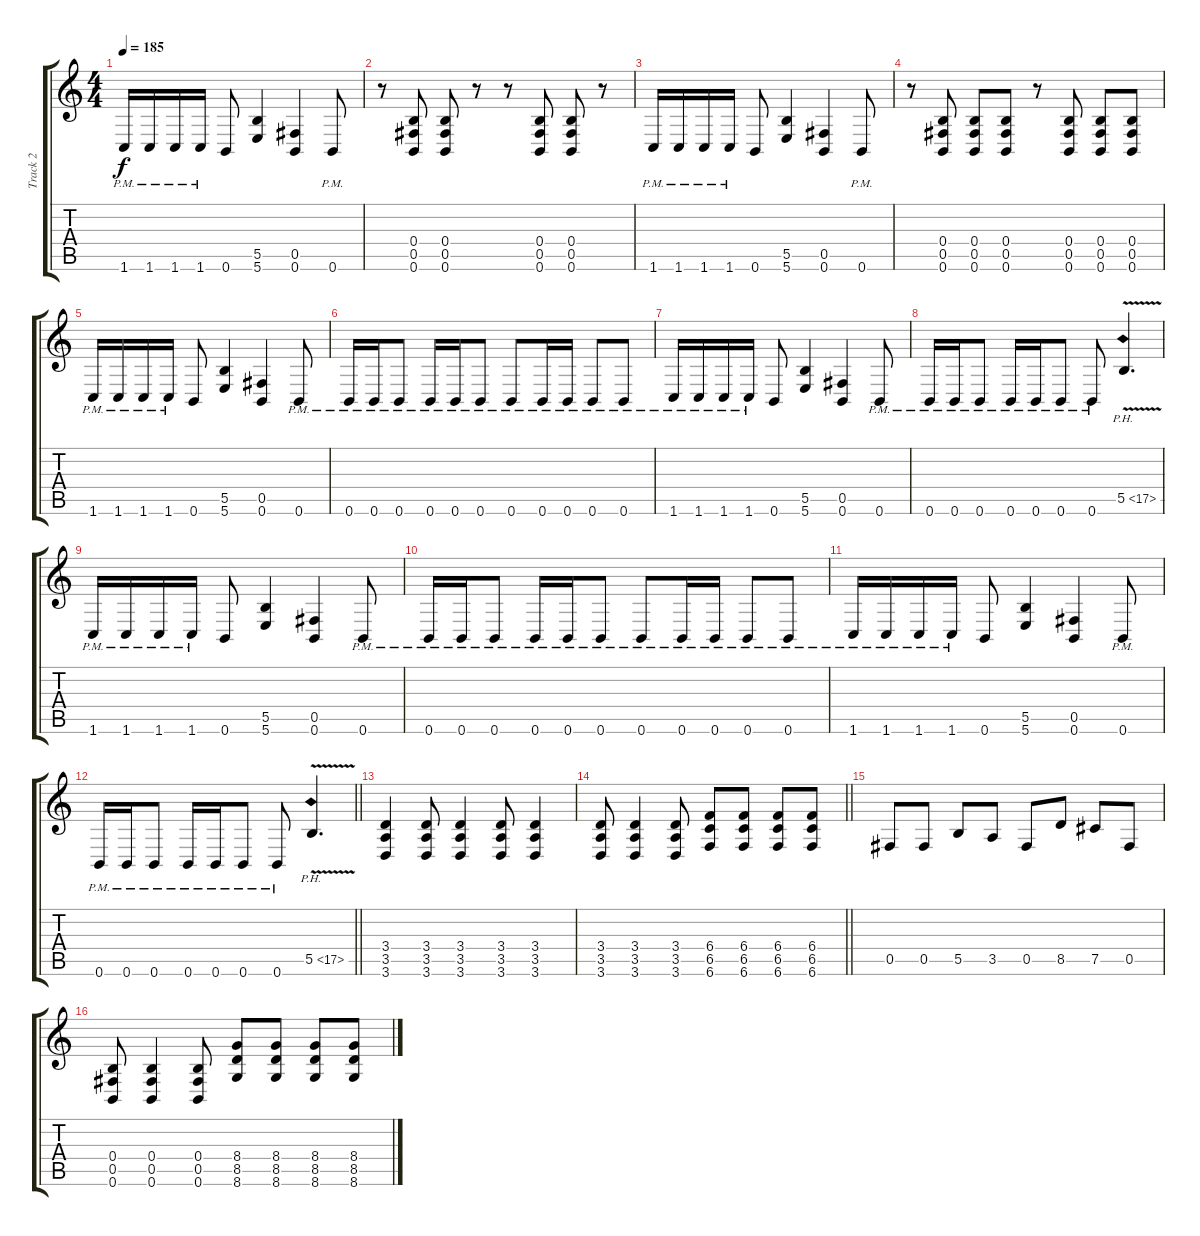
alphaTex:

\track ("Track 2" "Track 2") {instrument distortionguitar}
\staff {score tabs}
\tuning (Db4 Ab3 E3 B2 Gb2 B1) {hide}
\ts (4 4)
\tempo 185
\clef g2
\ks c
1.6{pm}.16{dy f} 1.6{pm}.16 1.6{pm}.16 1.6{pm}.16 0.6.8 (5.5 5.6).4 (0.5 0.6).4 0.6{pm}.8 |
r.8 (0.4 0.5 0.6).8 (0.4 0.5 0.6).8 r.8 r.8 (0.4 0.5 0.6).8 (0.4 0.5 0.6).8 r.8 |
1.6{pm}.16 1.6{pm}.16 1.6{pm}.16 1.6{pm}.16 0.6.8 (5.5 5.6).4 (0.5 0.6).4 0.6{pm}.8 |
r.8 (0.4 0.5 0.6).8 (0.4 0.5 0.6).8 (0.4 0.5 0.6).8 r.8 (0.4 0.5 0.6).8 (0.4 0.5 0.6).8 (0.4 0.5 0.6).8 |
1.6{pm}.16 1.6{pm}.16 1.6{pm}.16 1.6{pm}.16 0.6.8 (5.5 5.6).4 (0.5 0.6).4 0.6{pm}.8 |
0.6{pm}.16 0.6{pm}.16 0.6{pm}.8 0.6{pm}.16 0.6{pm}.16 0.6{pm}.8 0.6{pm}.8 0.6{pm}.16 0.6{pm}.16 0.6{pm}.8 0.6{pm}.8 |
1.6{pm}.16 1.6{pm}.16 1.6{pm}.16 1.6{pm}.16 0.6.8 (5.5 5.6).4 (0.5 0.6).4 0.6{pm}.8 |
0.6{pm}.16 0.6{pm}.16 0.6{pm}.8 0.6{pm}.16 0.6{pm}.16 0.6{pm}.8 0.6{pm}.8 5.5{ph 12 v}.4{d} |
1.6{pm}.16 1.6{pm}.16 1.6{pm}.16 1.6{pm}.16 0.6.8 (5.5 5.6).4 (0.5 0.6).4 0.6{pm}.8 |
0.6{pm}.16 0.6{pm}.16 0.6{pm}.8 0.6{pm}.16 0.6{pm}.16 0.6{pm}.8 0.6{pm}.8 0.6{pm}.16 0.6{pm}.16 0.6{pm}.8 0.6{pm}.8 |
1.6{pm}.16 1.6{pm}.16 1.6{pm}.16 1.6{pm}.16 0.6.8 (5.5 5.6).4 (0.5 0.6).4 0.6{pm}.8 |
\barLineRight lightlight
0.6{pm}.16 0.6{pm}.16 0.6{pm}.8 0.6{pm}.16 0.6{pm}.16 0.6{pm}.8 0.6{pm}.8 5.5{ph 12 v}.4{d} |
(3.4 3.5 3.6).4 (3.4 3.5 3.6).8 (3.4 3.5 3.6).4 (3.4 3.5 3.6).8 (3.4 3.5 3.6).4 |
\barLineRight lightlight
(3.4 3.5 3.6).8 (3.4 3.5 3.6).4 (3.4 3.5 3.6).8 (6.4 6.5 6.6).8 (6.4 6.5 6.6).8 (6.4 6.5 6.6).8 (6.4 6.5 6.6).8 |
0.5.8 0.5.8 5.5.8 3.5.8 0.5.8 8.5.8 7.5.8 0.5.8 |
(0.4 0.5 0.6).8 (0.4 0.5 0.6).4 (0.4 0.5 0.6).8 (8.4 8.5 8.6).8 (8.4 8.5 8.6).8 (8.4 8.5 8.6).8 (8.4 8.5 8.6).8
